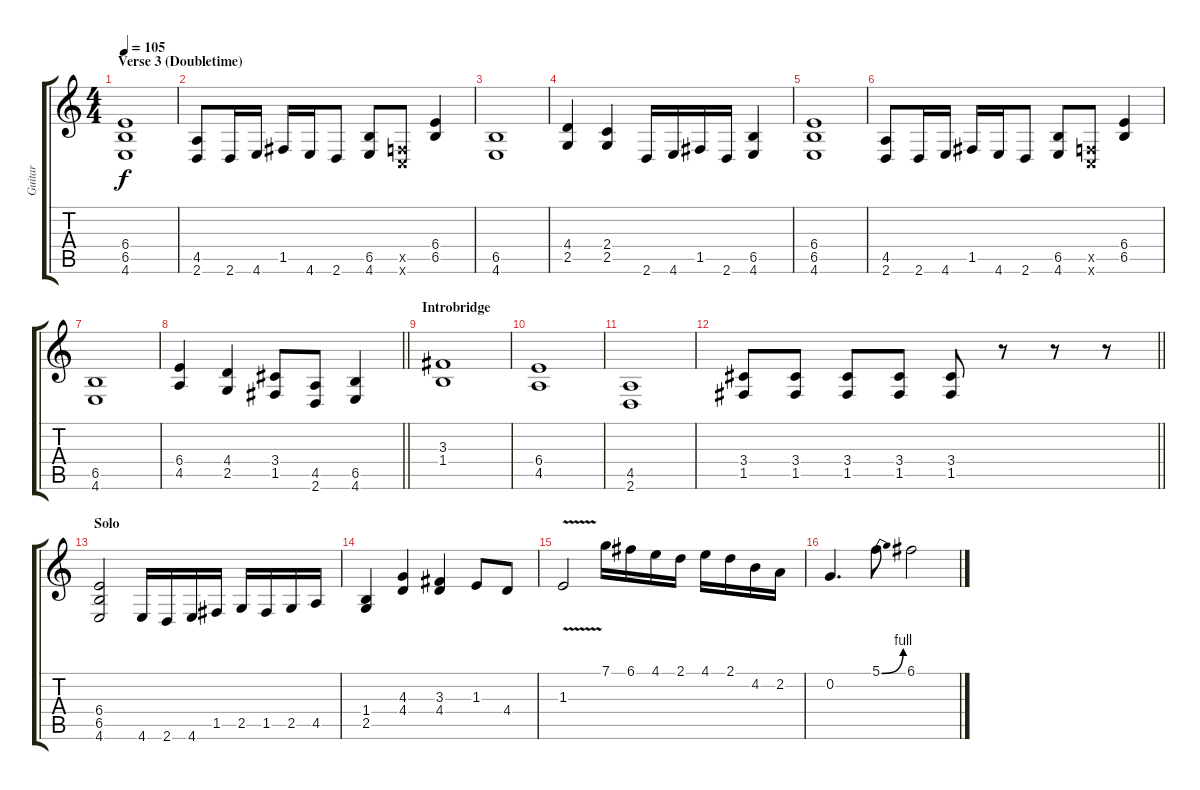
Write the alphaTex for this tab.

\track ("Guitar" "Guitar") {instrument distortionguitar}
\staff {score tabs}
\tuning (C4 G3 Eb3 Bb2 F2 C2) {hide}
\ts (4 4)
\section ("" "Verse 3 (Doubletime)")
\tempo 105
\clef g2
\ks c
(6.4 6.5 4.6).1{dy f} |
(4.5 2.6).8 2.6.16 4.6.16 1.5.16 4.6.16 2.6.8 (6.5 4.6).8 (0.5{x} 0.6{x}).8 (6.4 6.5).4 |
(6.5 4.6).1 |
(4.4 2.5).4 (2.4 2.5).4 2.6.16 4.6.16 1.5.16 2.6.16 (6.5 4.6).4 |
(6.4 6.5 4.6).1 |
(4.5 2.6).8 2.6.16 4.6.16 1.5.16 4.6.16 2.6.8 (6.5 4.6).8 (0.5{x} 0.6{x}).8 (6.4 6.5).4 |
(6.5 4.6).1 |
\barLineRight lightlight
(6.4 4.5).4 (4.4 2.5).4 (3.4 1.5).8 (4.5 2.6).8 (6.5 4.6).4 |
\section ("" "Introbridge")
(3.3 1.4).1 |
(6.4 4.5).1 |
(4.5 2.6).1 |
\barLineRight lightlight
(3.4 1.5).8 (3.4 1.5).8 (3.4 1.5).8 (3.4 1.5).8 (3.4 1.5).8 r.8 r.8 r.8 |
\section ("" "Solo")
(6.4 6.5 4.6).2 4.6.16 2.6.16 4.6.16 1.5.16 2.5.16 1.5.16 2.5.16 4.5.16 |
(1.4 2.5).4 (4.3 4.4).4 (3.3 4.4).4 1.3.8 4.4.8 |
1.3{v}.2 7.1.16 6.1.16 4.1.16 2.1.16 4.1.16 2.1.16 4.2.16 2.2.16 |
0.2.4{d} 5.1{be (bend 0 0 60 4)}.8 6.1.2
